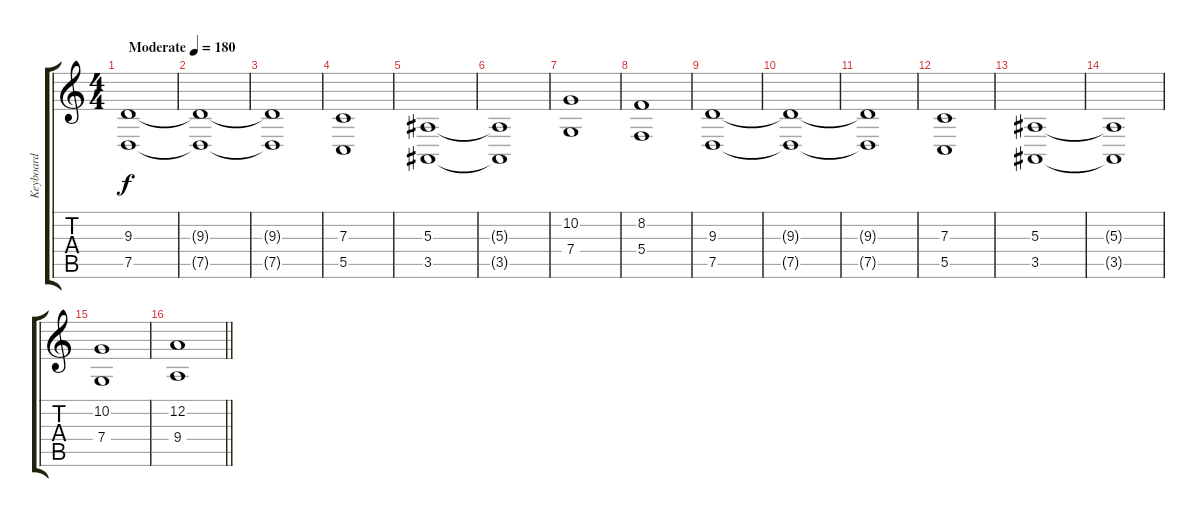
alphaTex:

\track ("Keyboard" "Keyboard") {instrument stringensemble1}
\staff {score tabs}
\tuning (D4 A3 F3 C3 G2 D2) {hide}
\ts (4 4)
\section ("" "")
\tempo (180 "Moderate")
\clef g2
\ks c
(9.3 7.5).1{dy f instrument stringensemble1} |
(9.3{t} 7.5{t}).1 |
(9.3{t} 7.5{t}).1 |
(7.3 5.5).1 |
(5.3 3.5).1 |
(5.3{t} 3.5{t}).1 |
(10.2 7.4).1 |
(8.2 5.4).1 |
(9.3 7.5).1 |
(9.3{t} 7.5{t}).1 |
(9.3{t} 7.5{t}).1 |
(7.3 5.5).1 |
(5.3 3.5).1 |
(5.3{t} 3.5{t}).1 |
(10.2 7.4).1 |
\barLineRight lightlight
(12.2 9.4).1
